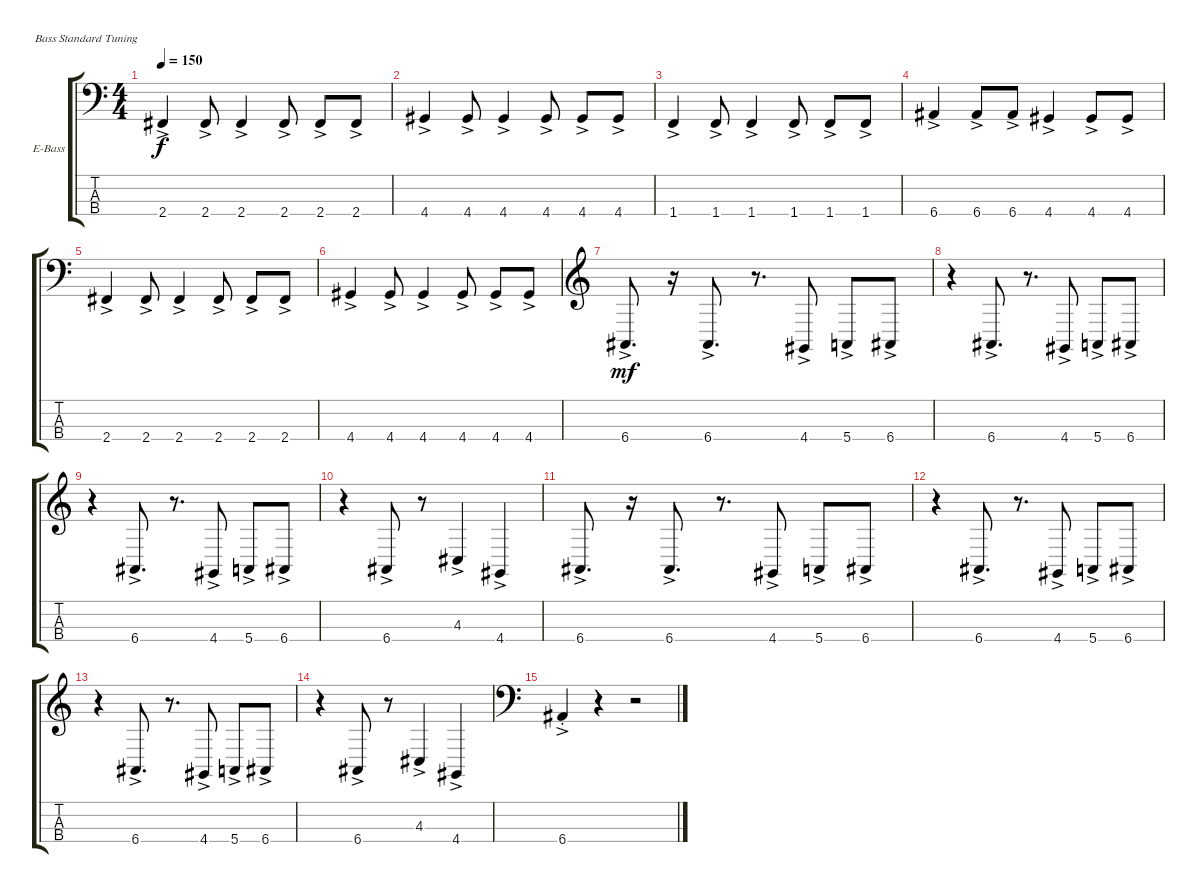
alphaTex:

\defaultSystemsLayout 4
\bracketExtendMode groupsimilarinstruments
\firstSystemTrackNameOrientation horizontal
\otherSystemsTrackNameOrientation horizontal
\track ("Electric Bass" "E-Bass") {instrument electricbassfinger}
\staff {score tabs}
\tuning (G2 D2 A1 E1)
\ts (4 4)
\tempo 150
\clef f4
\scale
0.333333
\ks c
2.4{ac}.4{dy f} 2.4{ac}.8 2.4{ac}.4 2.4{ac}.8 2.4{ac}.8 2.4{ac}.8 |
\scale
0.333333 4.4{ac}.4 4.4{ac}.8 4.4{ac}.4 4.4{ac}.8 4.4{ac}.8 4.4{ac}.8 |
\scale
0.333333 1.4{ac}.4 1.4{ac}.8 1.4{ac}.4 1.4{ac}.8 1.4{ac}.8 1.4{ac}.8 |
\scale
0.333333 6.4{ac}.4 6.4{ac}.8 6.4{ac}.8 4.4{ac}.4 4.4{ac}.8 4.4{ac}.8 |
\scale
0.333333 2.4{ac}.4 2.4{ac}.8 2.4{ac}.4 2.4{ac}.8 2.4{ac}.8 2.4{ac}.8 |
\scale
0.333333 4.4{ac}.4 4.4{ac}.8 4.4{ac}.4 4.4{ac}.8 4.4{ac}.8 4.4{ac}.8 |
\clef g2
\scale
0.333333 6.4{ac}.8{d dy mf} r.16 6.4{ac}.8{d} r.8{d} 4.4{ac}.8 5.4{ac}.8 6.4{ac}.8 |
\scale
0.333333 r.4 6.4{ac}.8{d} r.8{d} 4.4{ac}.8 5.4{ac}.8 6.4{ac}.8 |
\scale
0.333333 r.4 6.4{ac}.8{d} r.8{d} 4.4{ac}.8 5.4{ac}.8 6.4{ac}.8 |
\scale
0.333333 r.4 6.4{ac}.8 r.8 4.3{ac}.4 4.4{ac}.4 |
\scale
0.333333 6.4{ac}.8{d} r.16 6.4{ac}.8{d} r.8{d} 4.4{ac}.8 5.4{ac}.8 6.4{ac}.8 |
\scale
0.333333 r.4 6.4{ac}.8{d} r.8{d} 4.4{ac}.8 5.4{ac}.8 6.4{ac}.8 |
\scale
0.333333 r.4 6.4{ac}.8{d} r.8{d} 4.4{ac}.8 5.4{ac}.8 6.4{ac}.8 |
\scale
0.333333 r.4 6.4{ac}.8 r.8 4.3{ac}.4 4.4{ac}.4 |
\clef f4
\scale
0.333333 6.4{ac st}.4 r.4 r.2 |
\scale
0.333333
